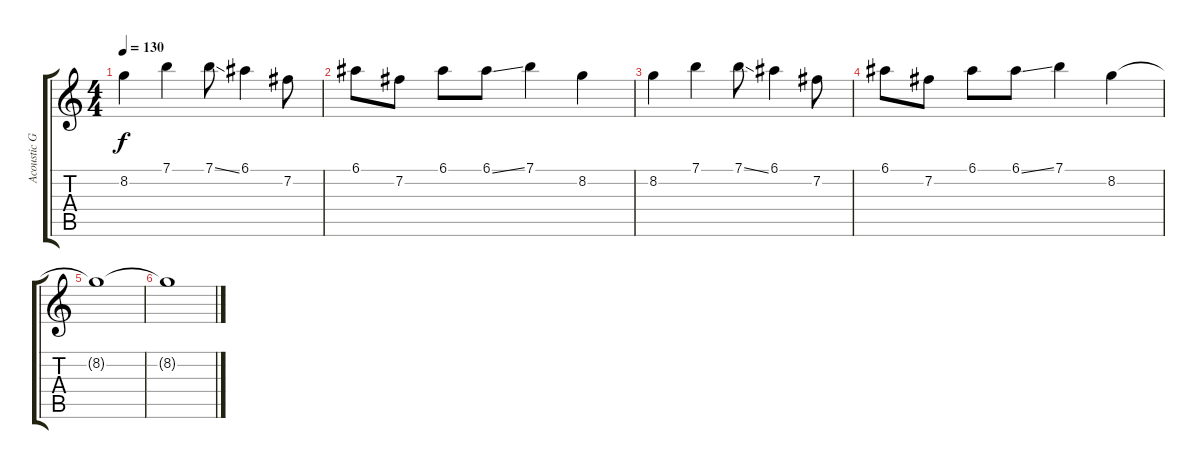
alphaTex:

\track ("Acoustic Guitar 2 (Plagy)" "Acoustic G") {instrument acousticguitarsteel}
\staff {score tabs}
\tuning (E4 B3 G3 D3 A2 E2) {hide}
\ts (4 4)
\tempo 130
\clef g2
\ks c
8.2.4{dy f} 7.1.4 7.1{ss}.8 6.1.4 7.2.8 |
6.1.8 7.2.8 6.1.8 6.1{ss}.8 7.1.4 8.2.4 |
8.2.4 7.1.4 7.1{ss}.8 6.1.4 7.2.8 |
6.1.8 7.2.8 6.1.8 6.1{ss}.8 7.1.4 8.2.4 |
8.2{t}.1 |
8.2{t}.1
